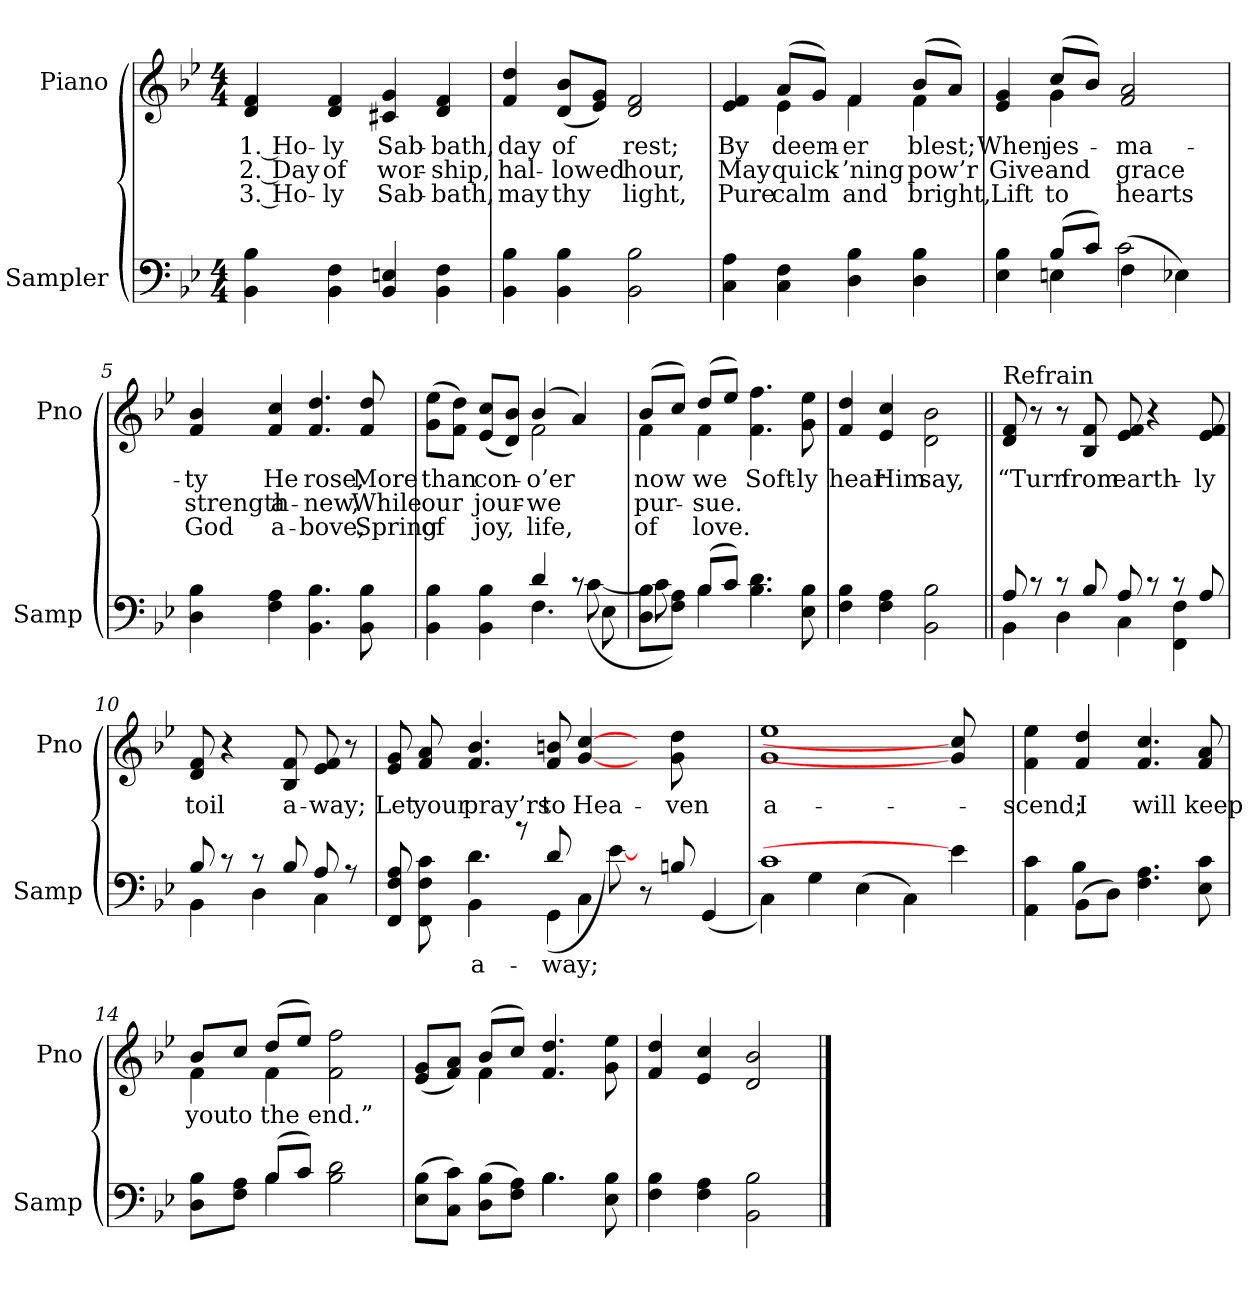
**kern	**text	**kern	**text	**text	**text
*part2	*part2	*part1	*part1	*part1	*part1
*staff2	*staff2	*staff1	*staff1	*staff1	*staff1
*I"Sampler	*	*I"Piano	*	*	*
*I'Samp	*	*I'Pno	*	*	*
*clefF4	*	*clefG2	*	*	*
*k[b-e-]	*	*k[b-e-]	*	*	*
*B-:	*	*B-:	*	*	*
*M4/4	*	*M4/4	*	*	*
=1	=1	=1	=1	=1	=1
4BB- 4B-	.	4d 4f	1. Ho-	2. Day	3. Ho-
4BB- 4F	.	4d 4f	-ly	of	-ly
4BB- 4En	.	4c#X 4g	Sab-	wor-	Sab-
4BB- 4F	.	4d 4f	-bath,	-ship,	-bath,
=2	=2	=2	=2	=2	=2
4BB- 4B-	.	4f 4dd	day	hal-	may
4BB- 4B-	.	(8d/ 8b-/L	of	-lowed	thy
.	.	8e-/ 8g/J)	.	.	.
2BB- 2B-	.	2d 2f	rest;	hour,	light,
=3	=3	=3	=3	=3	=3
*	*	*^	*	*	*
4C 4A	.	4e- 4f	4ryy	By	May	Pure
4C 4F	.	(8a/L	4e-	-deem-	quick-	calm
.	.	8g/J)	.	.	.	.
4D 4B-	.	4f/	4f	-er	-’ning	and
4D 4B-	.	(8b-/L	4f	blest;	pow’r	bright,
.	.	8a/J)	.	.	.	.
=4	=4	=4	=4	=4	=4	=4
*^	*	*	*	*	*	*
4E- 4B-	4ryy	.	4e- 4g	4ryy	When	Give	Lift
(8B-/L	4En	.	(8cc/L	4g	-jes-	and	to
8c/J)	.	.	8b-/J)	.	.	.	.
(4F\	2c	.	2f 2a	2ryy	ma-	grace	hearts
4E-X\)	.	.	.	.	.	.	.
*v	*v	*	*	*	*	*	*
*	*	*v	*v	*	*	*
=5	=5	=5	=5	=5	=5
4D 4B-	.	4f 4b-	-ty	strength	God
4F 4A	.	4f 4cc	He	a-	a-
4.BB- 4.B-	.	4.f 4.dd	rose,	-new,	-bove,
8BB- 8B-	.	8f 8dd	More	While	Spring
=6	=6	=6	=6	=6	=6
*^	*	*^	*	*	*
4BB- 4B-	2ryy	.	(8g\ 8ee-\L	2ryy	than	our	of
.	.	.	8f\ 8dd\J)	.	.	.	.
4BB- 4B-	.	.	(8e-/ 8cc/L	.	con-	jour-	joy,
.	.	.	8d/ 8b-/J)	.	.	.	.
4d/	4.F	.	(4b-/	2f	o’er	we	life,
8r	.	.	4a/)	.	.	.	.
8E-\	([8c	.	.	.	.	.	.
=7	=7	=7	=7	=7	=7	=7	=7
8D\ 8B-\L	8c]	.	(8b-/L	4f	now	pur-	of
8F\ 8A\J)	8ryy	.	8cc/J)	.	.	.	.
(8B-/L	4B-	.	(8dd/L	4f	we	-sue.	love.
8c/J)	.	.	8ee-/J)	.	.	.	.
4.B- 4.d	2ryy	.	4.f 4.ff	2ryy	Soft-	.	.
8E- 8B-	.	.	8g 8ee-	.	-ly	.	.
*v	*v	*	*	*	*	*	*
*	*	*v	*v	*	*	*
=8	=8	=8	=8	=8	=8
4F 4B-	.	4f 4dd	hear	.	.
4F 4A	.	4e- 4cc	Him	.	.
2BB- 2B-	.	2d\ 2b-\	say,	.	.
=9||	=9||	=9||	=9||	=9||	=9||
*^	*	*	*	*	*
!	!	!	!LO:TX:t=Refrain	!	!	!
8A/	4BB-	.	8d 8f	“Turn	.	.
8r	.	.	8r	.	.	.
8r	4D	.	8r	.	.	.
8B-/	.	.	8B- 8f	from	.	.
8A/	4C	.	8e- 8f	earth-	.	.
8r	.	.	4r	.	.	.
8r	4FF 4F	.	.	.	.	.
8A/	.	.	8e- 8f	-ly	.	.
=10	=10	=10	=10	=10	=10	=10
8B-/	4BB-	.	8d 8f	toil	.	.
8r	.	.	4r	.	.	.
8r	4D	.	.	.	.	.
8B-/	.	.	8B- 8f	a-	.	.
8A/	4C	.	8e- 8f	-way;	.	.
8r	.	.	8r	.	.	.
=11	=11	=11	=11	=11	=11	=11
8FF 8F 8A	4ryy	.	8e- 8g	Let	.	.
8FF 8F 8c	.	.	8f 8a	your	.	.
4BB-\	4.d	a-	4.f 4.b-	pray’rs	.	.
8r	.	.	.	.	.	.
8d/	(4GG	-way;	8f 8bn	to	.	.
4C\	.	.	[4g [4cc	Hea-	.	.
.	[8e-)	.	.	.	.	.
8r	4ryy	.	8ryy	.	.	.
8Bn/	.	.	8g 8dd	-ven	.	.
4ryy	(4GG	.	4ryy	.	.	.
=12	=12	=12	=12	=12	=12	=12
4C\)	1c	.	1g 1ee-	a-	.	.
4G\	.	.	.	.	.	.
(4E-\	.	.	.	.	.	.
4C\)	.	.	.	.	.	.
4ryy	4e-]	.	8g] 8cc]	.	.	.
.	.	.	8ryy	.	.	.
=13	=13	=13	=13	=13	=13	=13
4AA 4c	4ryy	.	4f 4ee-	-scend;	.	.
(8BB-\L	4B-	.	4f 4dd	I	.	.
8D\J)	.	.	.	.	.	.
4.F 4.A	2ryy	.	4.f 4.cc	will	.	.
8E- 8c	.	.	8f 8a	keep	.	.
=14	=14	=14	=14	=14	=14	=14
*	*	*	*^	*	*	*
8D\ 8B-\L	4ryy	.	8b-/L	4f	you	.	.
8F\ 8A\J	.	.	8cc/J	.	to	.	.
(8B-/L	4B-	.	(8dd/L	4f	the	.	.
8c/J)	.	.	8ee-/J)	.	.	.	.
2B- 2d	2ryy	.	2f 2ff	2ryy	end.”	.	.
=15	=15	=15	=15	=15	=15	=15	=15
(8E-\ 8B-\L	2ryy	.	(8e-/ 8g/L	4ryy	.	.	.
8C\ 8c\J)	.	.	8f/ 8a/J)	.	.	.	.
(8D\ 8B-\L	.	.	(8b-/L	4f	.	.	.
8F\ 8A\J)	.	.	8cc/J)	.	.	.	.
4.B-\	4.B-	.	4.f 4.dd	2ryy	.	.	.
8E- 8B-	8ryy	.	8g 8ee-	.	.	.	.
*v	*v	*	*	*	*	*	*
*	*	*v	*v	*	*	*
=16	=16	=16	=16	=16	=16
4F 4B-	.	4f 4dd	.	.	.
4F 4A	.	4e- 4cc	.	.	.
2BB- 2B-	.	2d 2b-	.	.	.
==	==	==	==	==	==
*-	*-	*-	*-	*-	*-
